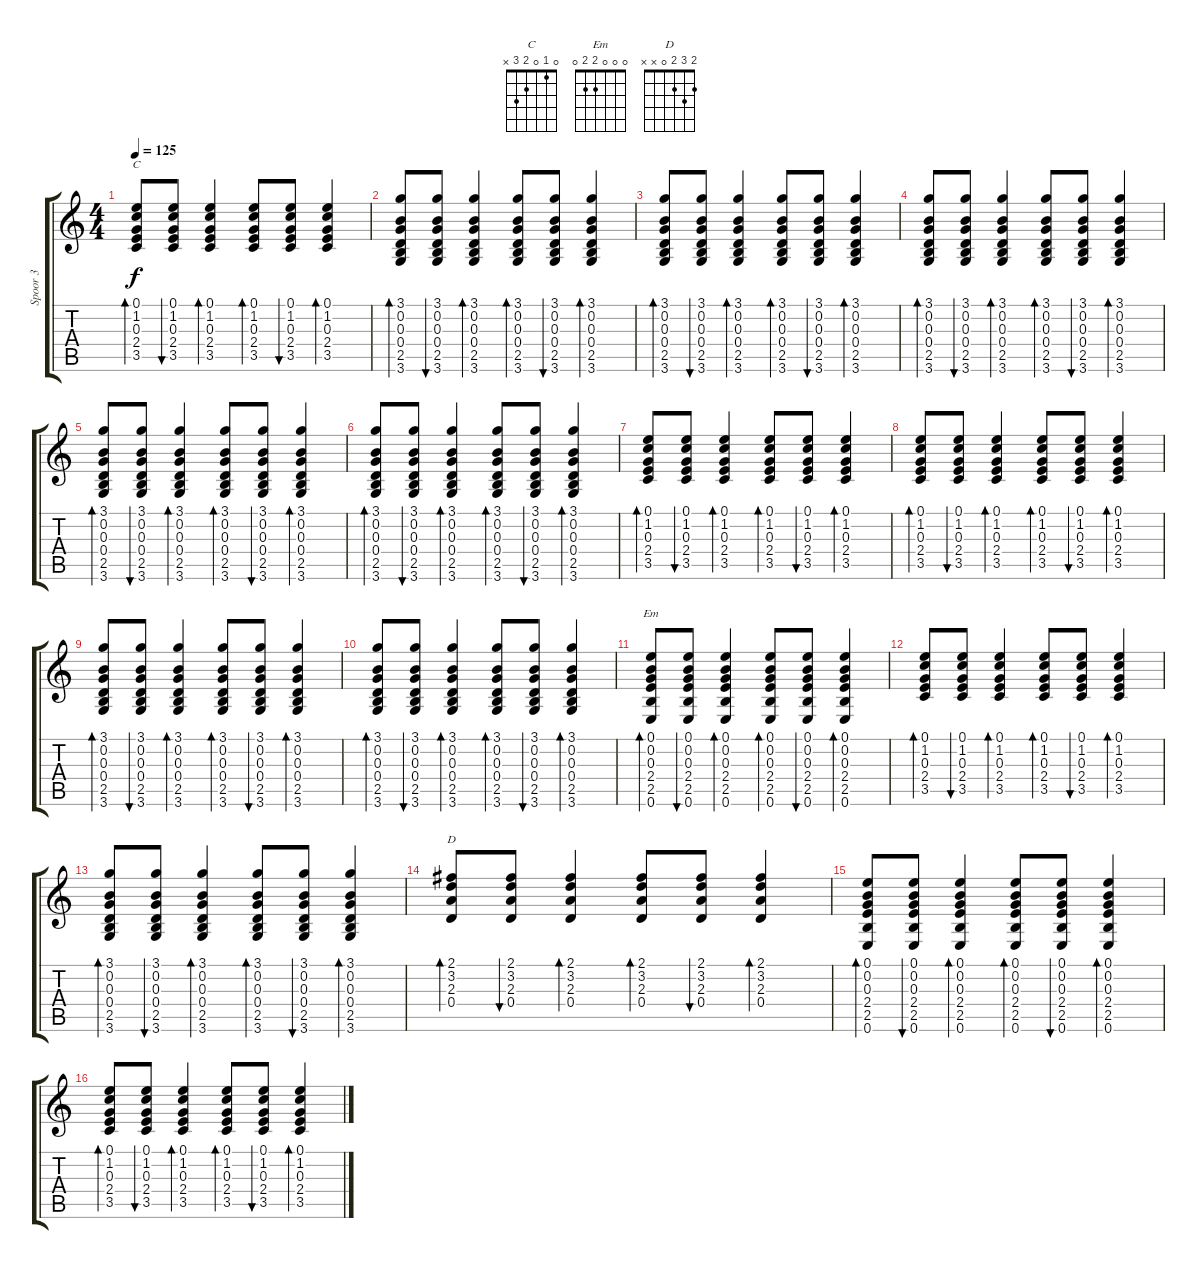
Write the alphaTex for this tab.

\track ("Spoor 3" "Spoor 3") {instrument acousticguitarsteel}
\staff {score tabs}
\tuning (E4 B3 G3 D3 A2 E2) {hide}
\chord ("C" 0 1 0 2 3 x)
\chord ("Em" 0 0 0 2 2 0)
\chord ("D" 2 3 2 0 x x)
\ts (4 4)
\tempo 125
\clef g2
\ks c
(0.1 1.2 0.3 2.4 3.5).8{bd 60 ch "C" dy f} (0.1 1.2 0.3 2.4 3.5).8{bu 60} (0.1 1.2 0.3 2.4 3.5).4{bd 60} (0.1 1.2 0.3 2.4 3.5).8{bd 60} (0.1 1.2 0.3 2.4 3.5).8{bu 60} (0.1 1.2 0.3 2.4 3.5).4{bd 60} |
(3.1 0.2 0.3 0.4 2.5 3.6).8{bd 60} (3.1 0.2 0.3 0.4 2.5 3.6).8{bu 60} (3.1 0.2 0.3 0.4 2.5 3.6).4{bd 30} (3.1 0.2 0.3 0.4 2.5 3.6).8{bd 30} (3.1 0.2 0.3 0.4 2.5 3.6).8{bu 60} (3.1 0.2 0.3 0.4 2.5 3.6).4{bd 30} |
(3.1 0.2 0.3 0.4 2.5 3.6).8{bd 60} (3.1 0.2 0.3 0.4 2.5 3.6).8{bu 60} (3.1 0.2 0.3 0.4 2.5 3.6).4{bd 30} (3.1 0.2 0.3 0.4 2.5 3.6).8{bd 30} (3.1 0.2 0.3 0.4 2.5 3.6).8{bu 60} (3.1 0.2 0.3 0.4 2.5 3.6).4{bd 30} |
(3.1 0.2 0.3 0.4 2.5 3.6).8{bd 60} (3.1 0.2 0.3 0.4 2.5 3.6).8{bu 60} (3.1 0.2 0.3 0.4 2.5 3.6).4{bd 30} (3.1 0.2 0.3 0.4 2.5 3.6).8{bd 30} (3.1 0.2 0.3 0.4 2.5 3.6).8{bu 60} (3.1 0.2 0.3 0.4 2.5 3.6).4{bd 30} |
(3.1 0.2 0.3 0.4 2.5 3.6).8{bd 60} (3.1 0.2 0.3 0.4 2.5 3.6).8{bu 60} (3.1 0.2 0.3 0.4 2.5 3.6).4{bd 30} (3.1 0.2 0.3 0.4 2.5 3.6).8{bd 30} (3.1 0.2 0.3 0.4 2.5 3.6).8{bu 60} (3.1 0.2 0.3 0.4 2.5 3.6).4{bd 30} |
(3.1 0.2 0.3 0.4 2.5 3.6).8{bd 60} (3.1 0.2 0.3 0.4 2.5 3.6).8{bu 60} (3.1 0.2 0.3 0.4 2.5 3.6).4{bd 30} (3.1 0.2 0.3 0.4 2.5 3.6).8{bd 30} (3.1 0.2 0.3 0.4 2.5 3.6).8{bu 60} (3.1 0.2 0.3 0.4 2.5 3.6).4{bd 30} |
(0.1 1.2 0.3 2.4 3.5).8{bd 60} (0.1 1.2 0.3 2.4 3.5).8{bu 60} (0.1 1.2 0.3 2.4 3.5).4{bd 60} (0.1 1.2 0.3 2.4 3.5).8{bd 60} (0.1 1.2 0.3 2.4 3.5).8{bu 60} (0.1 1.2 0.3 2.4 3.5).4{bd 60} |
(0.1 1.2 0.3 2.4 3.5).8{bd 60} (0.1 1.2 0.3 2.4 3.5).8{bu 60} (0.1 1.2 0.3 2.4 3.5).4{bd 60} (0.1 1.2 0.3 2.4 3.5).8{bd 60} (0.1 1.2 0.3 2.4 3.5).8{bu 60} (0.1 1.2 0.3 2.4 3.5).4{bd 60} |
(3.1 0.2 0.3 0.4 2.5 3.6).8{bd 60} (3.1 0.2 0.3 0.4 2.5 3.6).8{bu 60} (3.1 0.2 0.3 0.4 2.5 3.6).4{bd 30} (3.1 0.2 0.3 0.4 2.5 3.6).8{bd 30} (3.1 0.2 0.3 0.4 2.5 3.6).8{bu 60} (3.1 0.2 0.3 0.4 2.5 3.6).4{bd 30} |
(3.1 0.2 0.3 0.4 2.5 3.6).8{bd 60} (3.1 0.2 0.3 0.4 2.5 3.6).8{bu 60} (3.1 0.2 0.3 0.4 2.5 3.6).4{bd 30} (3.1 0.2 0.3 0.4 2.5 3.6).8{bd 30} (3.1 0.2 0.3 0.4 2.5 3.6).8{bu 60} (3.1 0.2 0.3 0.4 2.5 3.6).4{bd 30} |
(0.1 0.2 0.3 2.4 2.5 0.6).8{bd 60 ch "Em"} (0.1 0.2 0.3 2.4 2.5 0.6).8{bu 60} (0.1 0.2 0.3 2.4 2.5 0.6).4{bd 30} (0.1 0.2 0.3 2.4 2.5 0.6).8{bd 30} (0.1 0.2 0.3 2.4 2.5 0.6).8{bu 60} (0.1 0.2 0.3 2.4 2.5 0.6).4{bd 30} |
(0.1 1.2 0.3 2.4 3.5).8{bd 60} (0.1 1.2 0.3 2.4 3.5).8{bu 60} (0.1 1.2 0.3 2.4 3.5).4{bd 60} (0.1 1.2 0.3 2.4 3.5).8{bd 60} (0.1 1.2 0.3 2.4 3.5).8{bu 60} (0.1 1.2 0.3 2.4 3.5).4{bd 60} |
(3.1 0.2 0.3 0.4 2.5 3.6).8{bd 60} (3.1 0.2 0.3 0.4 2.5 3.6).8{bu 60} (3.1 0.2 0.3 0.4 2.5 3.6).4{bd 30} (3.1 0.2 0.3 0.4 2.5 3.6).8{bd 30} (3.1 0.2 0.3 0.4 2.5 3.6).8{bu 60} (3.1 0.2 0.3 0.4 2.5 3.6).4{bd 30} |
(2.1 3.2 2.3 0.4).8{bd 60 ch "D"} (2.1 3.2 2.3 0.4).8{bu 60} (2.1 3.2 2.3 0.4).4{bd 30} (2.1 3.2 2.3 0.4).8{bd 30} (2.1 3.2 2.3 0.4).8{bu 60} (2.1 3.2 2.3 0.4).4{bd 30} |
(0.1 0.2 0.3 2.4 2.5 0.6).8{bd 60} (0.1 0.2 0.3 2.4 2.5 0.6).8{bu 60} (0.1 0.2 0.3 2.4 2.5 0.6).4{bd 30} (0.1 0.2 0.3 2.4 2.5 0.6).8{bd 30} (0.1 0.2 0.3 2.4 2.5 0.6).8{bu 60} (0.1 0.2 0.3 2.4 2.5 0.6).4{bd 30} |
(0.1 1.2 0.3 2.4 3.5).8{bd 60} (0.1 1.2 0.3 2.4 3.5).8{bu 60} (0.1 1.2 0.3 2.4 3.5).4{bd 60} (0.1 1.2 0.3 2.4 3.5).8{bd 60} (0.1 1.2 0.3 2.4 3.5).8{bu 60} (0.1 1.2 0.3 2.4 3.5).4{bd 60}
